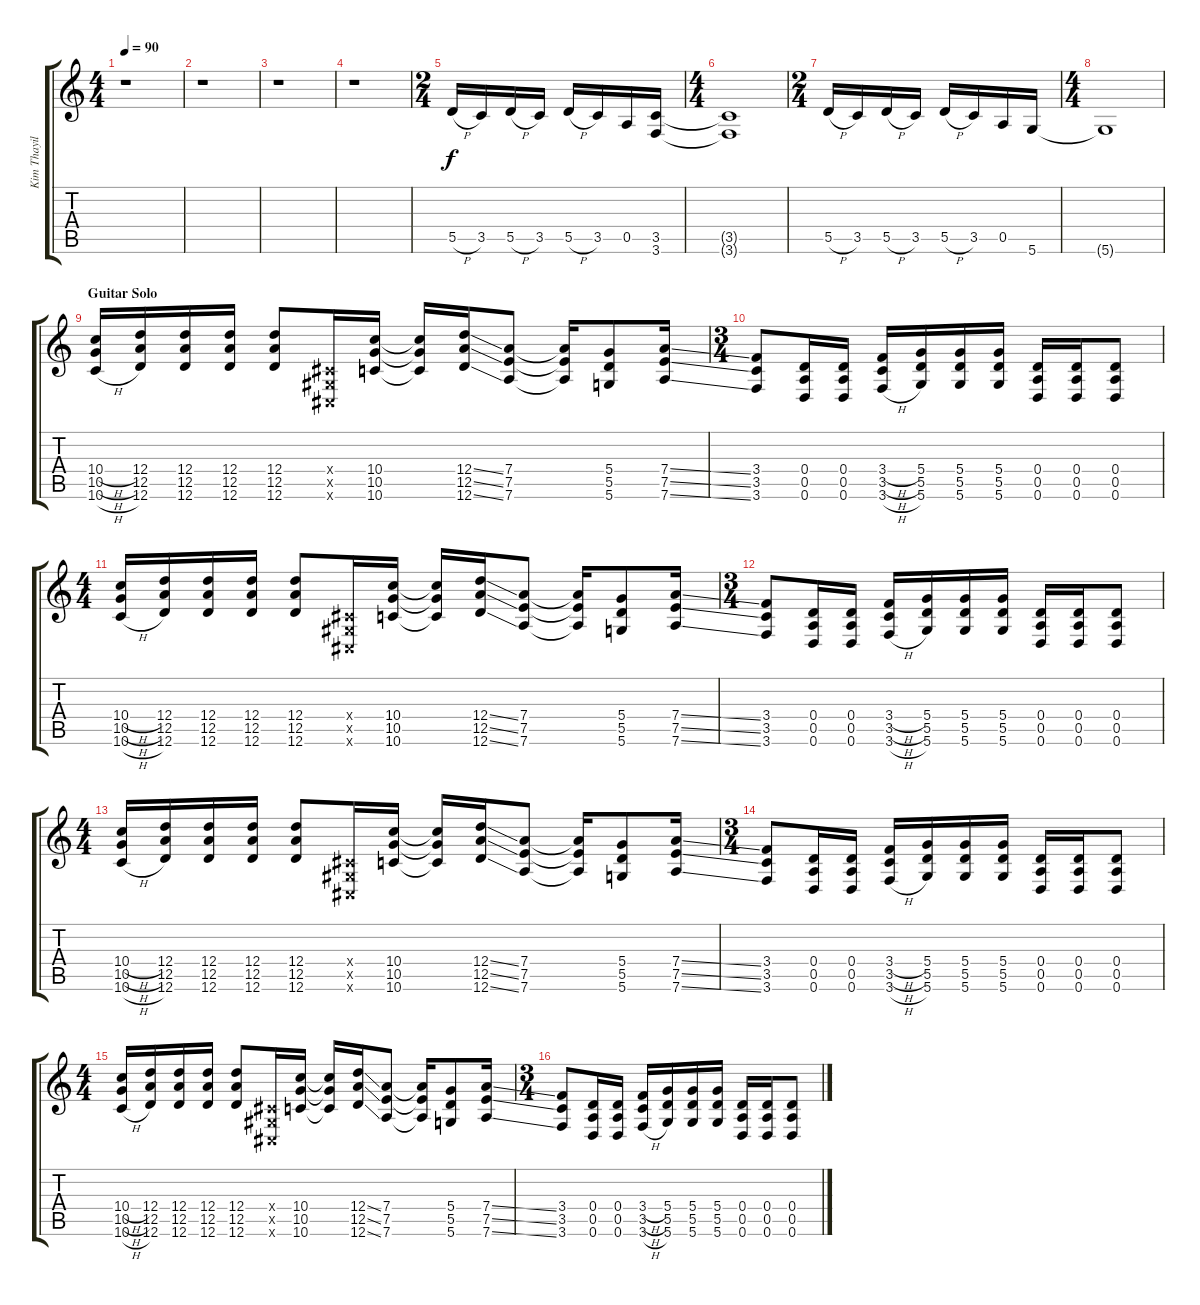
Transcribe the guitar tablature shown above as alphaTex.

\track ("Kim Thayil" "Kim Thayil") {instrument overdrivenguitar}
\staff {score tabs}
\tuning (E4 B3 G3 D3 A2 D2) {hide}
\ts (4 4)
\tempo 90
\clef g2
\ks c
r.1{dy f} |
r.1 |
r.1 |
r.1 |
\ts (2 4)
5.5{h}.16 3.5.16 5.5{h}.16 3.5.16 5.5{h}.16 3.5.16 0.5.16 (3.5 3.6).16 |
\ts (4 4)
(3.5{t} 3.6{t}).1 |
\ts (2 4)
5.5{h}.16 3.5.16 5.5{h}.16 3.5.16 5.5{h}.16 3.5.16 0.5.16 5.6.16 |
\ts (4 4)
5.6{t}.1 |
\section ("" "Guitar Solo")
(10.4{h} 10.5{h} 10.6{h}).16 (12.4 12.5 12.6).16 (12.4 12.5 12.6).16 (12.4 12.5 12.6).16 (12.4 12.5 12.6).8 (-1.4{x} -1.5{x} -1.6{x}).16 (10.4 10.5 10.6).16 (10.4{t} 10.5{t} 10.6{t}).16 (12.4{ss} 12.5{ss} 12.6{ss}).16 (7.4 7.5 7.6).8 (7.4{t} 7.5{t} 7.6{t}).16 (5.4 5.5 5.6).8 (7.4{ss} 7.5{ss} 7.6{ss}).16 |
\ts (3 4)
(3.4 3.5 3.6).8 (0.4 0.5 0.6).16 (0.4 0.5 0.6).16 (3.4{h} 3.5{h} 3.6{h}).16 (5.4 5.5 5.6).16 (5.4 5.5 5.6).16 (5.4 5.5 5.6).16 (0.4 0.5 0.6).16 (0.4 0.5 0.6).16 (0.4 0.5 0.6).8 |
\ts (4 4)
(10.4{h} 10.5{h} 10.6{h}).16 (12.4 12.5 12.6).16 (12.4 12.5 12.6).16 (12.4 12.5 12.6).16 (12.4 12.5 12.6).8 (-1.4{x} -1.5{x} -1.6{x}).16 (10.4 10.5 10.6).16 (10.4{t} 10.5{t} 10.6{t}).16 (12.4{ss} 12.5{ss} 12.6{ss}).16 (7.4 7.5 7.6).8 (7.4{t} 7.5{t} 7.6{t}).16 (5.4 5.5 5.6).8 (7.4{ss} 7.5{ss} 7.6{ss}).16 |
\ts (3 4)
(3.4 3.5 3.6).8 (0.4 0.5 0.6).16 (0.4 0.5 0.6).16 (3.4{h} 3.5{h} 3.6{h}).16 (5.4 5.5 5.6).16 (5.4 5.5 5.6).16 (5.4 5.5 5.6).16 (0.4 0.5 0.6).16 (0.4 0.5 0.6).16 (0.4 0.5 0.6).8 |
\ts (4 4)
(10.4{h} 10.5{h} 10.6{h}).16 (12.4 12.5 12.6).16 (12.4 12.5 12.6).16 (12.4 12.5 12.6).16 (12.4 12.5 12.6).8 (-1.4{x} -1.5{x} -1.6{x}).16 (10.4 10.5 10.6).16 (10.4{t} 10.5{t} 10.6{t}).16 (12.4{ss} 12.5{ss} 12.6{ss}).16 (7.4 7.5 7.6).8 (7.4{t} 7.5{t} 7.6{t}).16 (5.4 5.5 5.6).8 (7.4{ss} 7.5{ss} 7.6{ss}).16 |
\ts (3 4)
(3.4 3.5 3.6).8 (0.4 0.5 0.6).16 (0.4 0.5 0.6).16 (3.4{h} 3.5{h} 3.6{h}).16 (5.4 5.5 5.6).16 (5.4 5.5 5.6).16 (5.4 5.5 5.6).16 (0.4 0.5 0.6).16 (0.4 0.5 0.6).16 (0.4 0.5 0.6).8 |
\ts (4 4)
(10.4{h} 10.5{h} 10.6{h}).16 (12.4 12.5 12.6).16 (12.4 12.5 12.6).16 (12.4 12.5 12.6).16 (12.4 12.5 12.6).8 (-1.4{x} -1.5{x} -1.6{x}).16 (10.4 10.5 10.6).16 (10.4{t} 10.5{t} 10.6{t}).16 (12.4{ss} 12.5{ss} 12.6{ss}).16 (7.4 7.5 7.6).8 (7.4{t} 7.5{t} 7.6{t}).16 (5.4 5.5 5.6).8 (7.4{ss} 7.5{ss} 7.6{ss}).16 |
\ts (3 4)
(3.4 3.5 3.6).8 (0.4 0.5 0.6).16 (0.4 0.5 0.6).16 (3.4{h} 3.5{h} 3.6{h}).16 (5.4 5.5 5.6).16 (5.4 5.5 5.6).16 (5.4 5.5 5.6).16 (0.4 0.5 0.6).16 (0.4 0.5 0.6).16 (0.4 0.5 0.6).8
